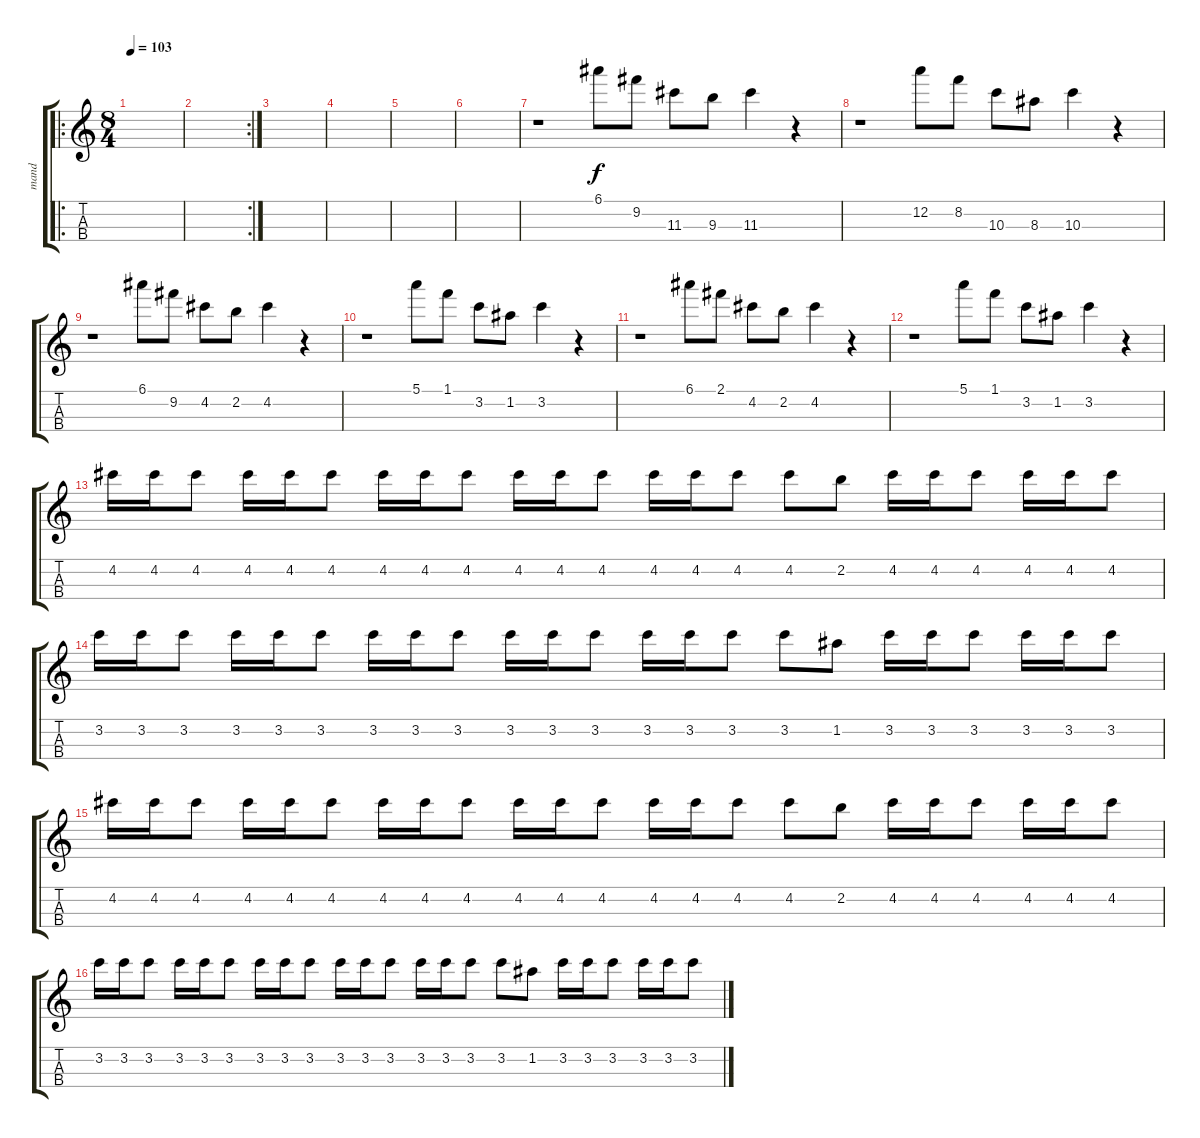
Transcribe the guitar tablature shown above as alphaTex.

\track ("mand" "mand") {instrument acousticguitarnylon}
\staff {score tabs}
\tuning (E5 A4 D4 G3) {hide}
\ro
\ts (8 4)
\tempo 103
\clef g2
\ks c
|
\rc 2
|
|
|
|
|
r.1 6.1.8 9.2.8 11.3.8 9.3.8 11.3.4 r.4 |
r.1 12.2.8 8.2.8 10.3.8 8.3.8 10.3.4 r.4 |
r.1 6.1.8 9.2.8 4.2.8 2.2.8 4.2.4 r.4 |
r.1 5.1.8 1.1.8 3.2.8 1.2.8 3.2.4 r.4 |
r.1 6.1.8 2.1.8 4.2.8 2.2.8 4.2.4 r.4 |
r.1 5.1.8 1.1.8 3.2.8 1.2.8 3.2.4 r.4 |
4.2.16 4.2.16 4.2.8 4.2.16 4.2.16 4.2.8 4.2.16 4.2.16 4.2.8 4.2.16 4.2.16 4.2.8 4.2.16 4.2.16 4.2.8 4.2.8 2.2.8 4.2.16 4.2.16 4.2.8 4.2.16 4.2.16 4.2.8 |
3.2.16 3.2.16 3.2.8 3.2.16 3.2.16 3.2.8 3.2.16 3.2.16 3.2.8 3.2.16 3.2.16 3.2.8 3.2.16 3.2.16 3.2.8 3.2.8 1.2.8 3.2.16 3.2.16 3.2.8 3.2.16 3.2.16 3.2.8 |
4.2.16 4.2.16 4.2.8 4.2.16 4.2.16 4.2.8 4.2.16 4.2.16 4.2.8 4.2.16 4.2.16 4.2.8 4.2.16 4.2.16 4.2.8 4.2.8 2.2.8 4.2.16 4.2.16 4.2.8 4.2.16 4.2.16 4.2.8 |
3.2.16 3.2.16 3.2.8 3.2.16 3.2.16 3.2.8 3.2.16 3.2.16 3.2.8 3.2.16 3.2.16 3.2.8 3.2.16 3.2.16 3.2.8 3.2.8 1.2.8 3.2.16 3.2.16 3.2.8 3.2.16 3.2.16 3.2.8
